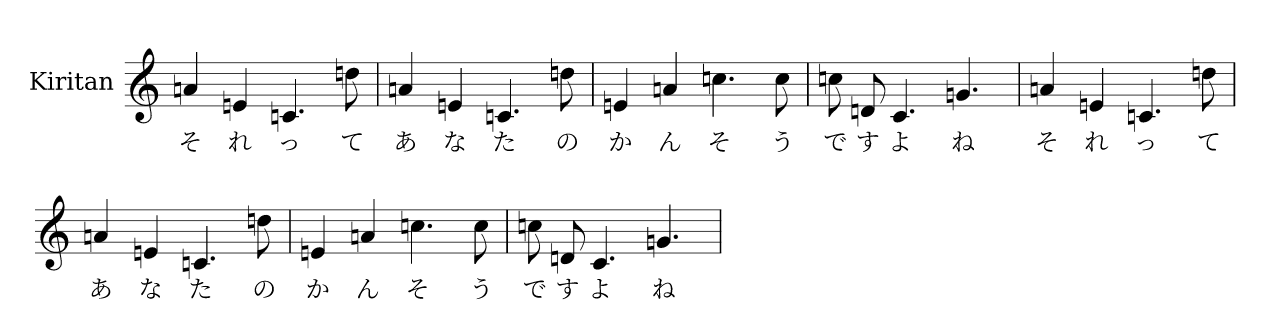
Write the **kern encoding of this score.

**kern	**text
*part1	*part1
*staff1	*staff1
*I"Kiritan	*
*clefG2	*
*k[]	*
*C:	*
=	=
4an	そ
4en	れ
4.cn	っ
8ddn	て
=	=
4an	あ
4en	な
4.cn	た
8ddn	の
=	=
4en	か
4an	ん
4.ccn	そ
8cc	う
=	=
8ccn	で
8dn	す
4.c	よ
4.gn	ね
=	=
4an	そ
4en	れ
4.cn	っ
8ddn	て
=	=
4an	あ
4en	な
4.cn	た
8ddn	の
=	=
4en	か
4an	ん
4.ccn	そ
8cc	う
=	=
8ccn	で
8dn	す
4.c	よ
4.gn	ね
=	=
*-	*-
